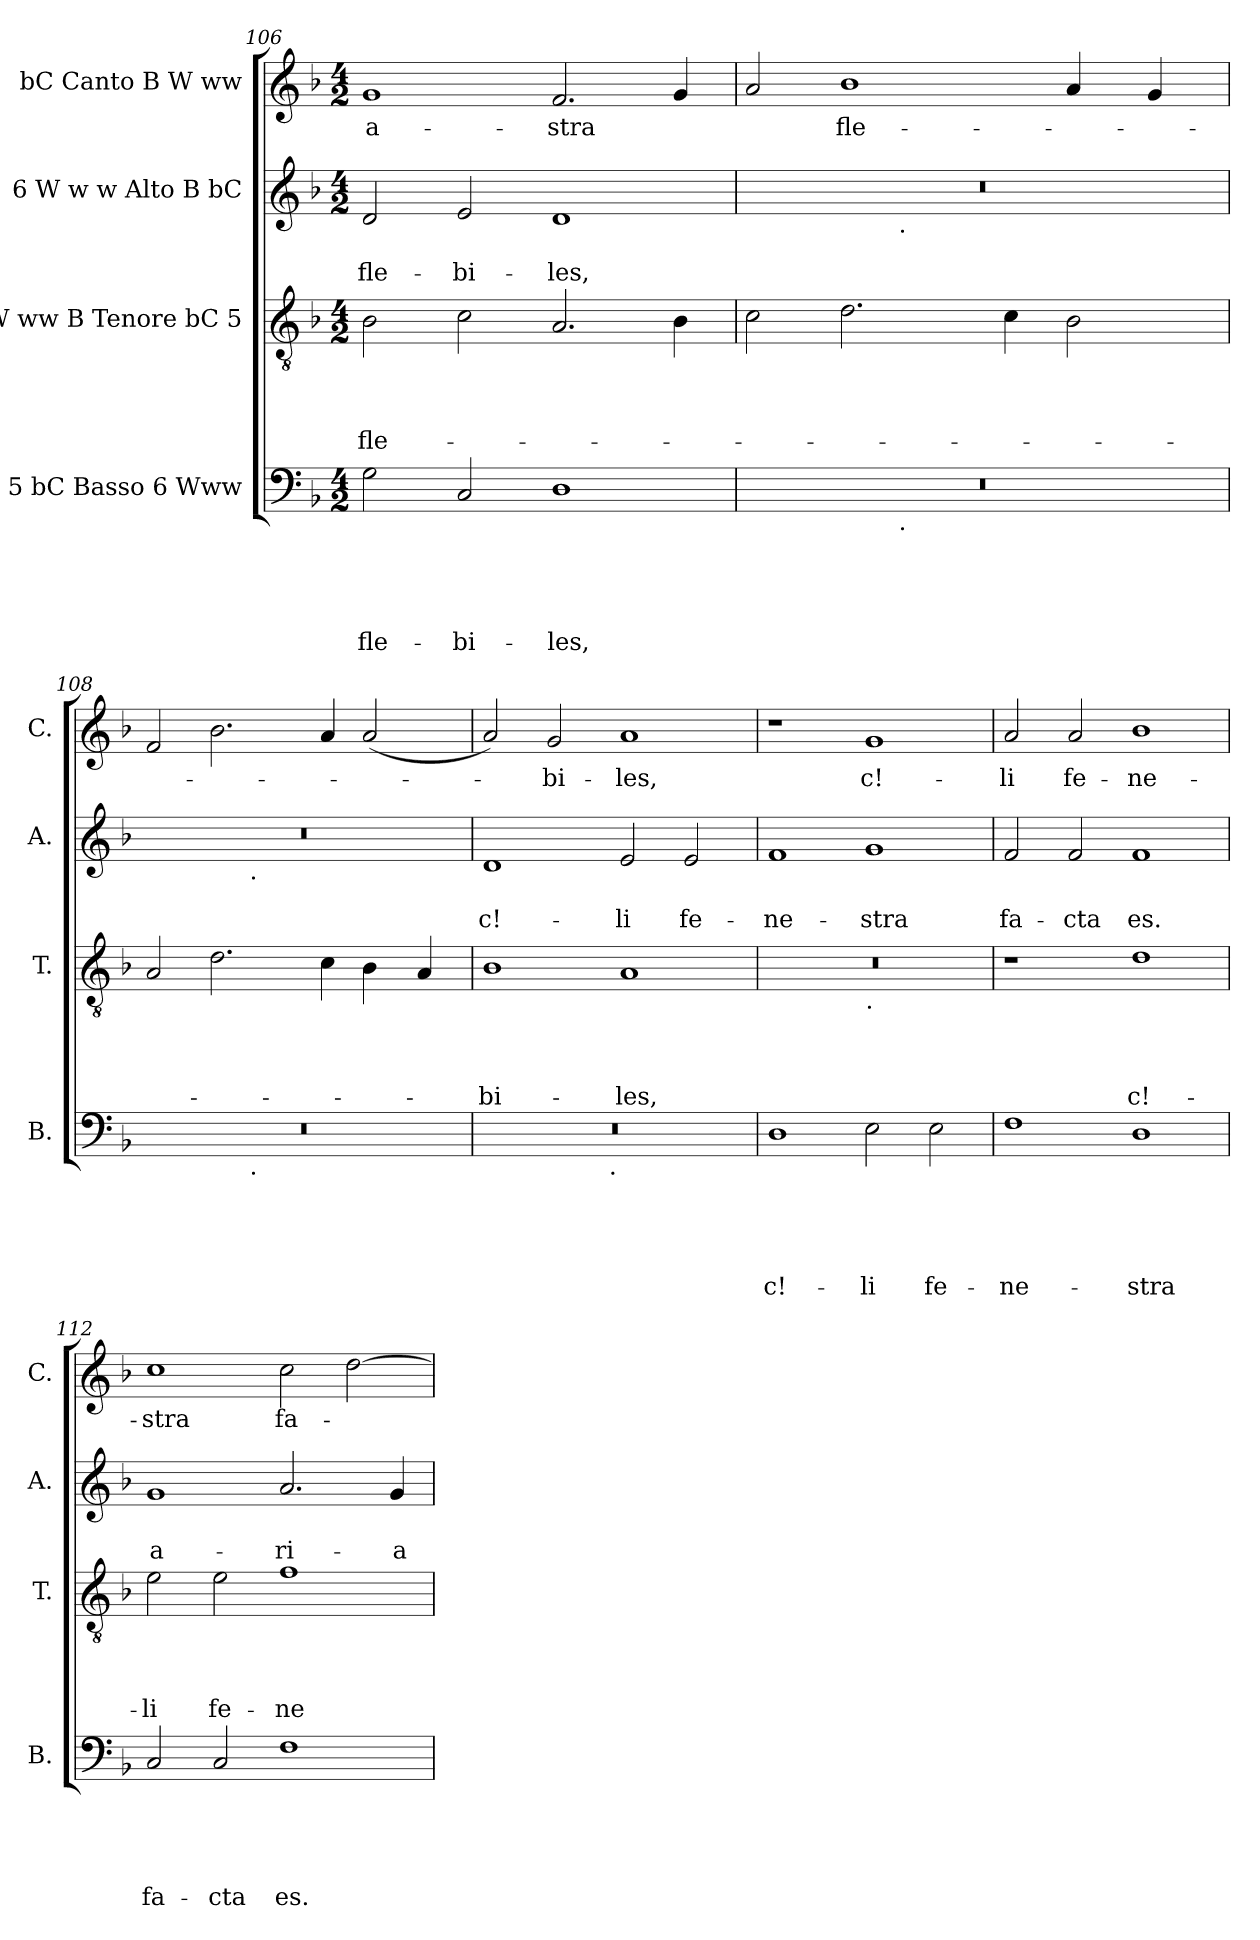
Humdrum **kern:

**kern	**text	**text	**text	**text	**text	**kern	**text	**text	**text	**text	**kern	**text	**text	**kern	**text
*part4	*part4	*part4	*part4	*part4	*part4	*part3	*part3	*part3	*part3	*part3	*part2	*part2	*part2	*part1	*part1
*staff4	*staff4	*staff4	*staff4	*staff4	*staff4	*staff3	*staff3	*staff3	*staff3	*staff3	*staff2	*staff2	*staff2	*staff1	*staff1
*I"5 bC Basso 6 Www	*	*	*	*	*	*I"W ww B Tenore bC 5	*	*	*	*	*I"6 W w w Alto B bC	*	*	*I"bC Canto B W ww	*
*I'B.	*	*	*	*	*	*I'T.	*	*	*	*	*I'A.	*	*	*I'C.	*
*clefF4	*	*	*	*	*	*clefGv2	*	*	*	*	*clefG2	*	*	*clefG2	*
*k[b-]	*	*	*	*	*	*k[b-]	*	*	*	*	*k[b-]	*	*	*k[b-]	*
*F:	*	*	*	*	*	*F:	*	*	*	*	*F:	*	*	*F:	*
*M4/2	*	*	*	*	*	*M4/2	*	*	*	*	*M4/2	*	*	*M4/2	*
=106	=106	=106	=106	=106	=106	=106	=106	=106	=106	=106	=106	=106	=106	=106	=106
!	!	!	!	!	!LO:LY:b	!	!	!	!	!LO:LY:b	!	!	!LO:LY:b	!	!LO:LY:b:rj
2G\	.	.	.	.	fle-	2B-\	.	.	.	fle-	2d/	.	fle-	1g	a-
!	!	!	!	!	!LO:LY:b	!	!	!	!	!	!	!	!LO:LY:b	!	!
2C/	.	.	.	.	-bi-	2c\	.	.	.	.	2e/	.	-bi-	.	.
!	!	!	!	!	!LO:LY:b	!	!	!	!	!	!	!	!LO:LY:b	!	!LO:LY:b
1D	.	.	.	.	-les,	2.A/	.	.	.	.	1d	.	-les,	2.f/	-stra
.	.	.	.	.	.	4B-\	.	.	.	.	.	.	.	4g/	.
=107	=107	=107	=107	=107	=107	=107	=107	=107	=107	=107	=107	=107	=107	=107	=107
*^	*	*	*	*	*	*	*	*	*	*	*^	*	*	*	*
0r	2ryy	.	.	.	.	.	2c\	.	.	.	.	0r	2ryy	.	.	2a/	.
!	!	!	!	!	!	!	!	!	!	!	!	!	!	!	!	!	!LO:LY:b
.	8ryy	.	.	.	.	.	2.d\	.	.	.	.	.	8ryy	.	.	1b-	fle-
.	32ryy	.	.	.	.	.	.	.	.	.	.	.	32ryy	.	.	.	.
!	!	!	!	!	!	!	!	!	!	!	!	!	!LO:TX:b:t=.	!	!	!	!
!	!LO:TX:b:t=.	!	!	!	!	!	!	!	!	!	!	!	!	!	!	!	!
.	1ryy	.	.	.	.	.	.	.	.	.	.	.	1ryy	.	.	.	.
.	.	.	.	.	.	.	4c\	.	.	.	.	.	.	.	.	.	.
.	.	.	.	.	.	.	2B-\	.	.	.	.	.	.	.	.	4a/	.
.	4ryy	.	.	.	.	.	.	.	.	.	.	.	4ryy	.	.	.	.
.	.	.	.	.	.	.	.	.	.	.	.	.	.	.	.	4g/	.
.	16.ryy	.	.	.	.	.	.	.	.	.	.	.	16.ryy	.	.	.	.
=108	=108	=108	=108	=108	=108	=108	=108	=108	=108	=108	=108	=108	=108	=108	=108	=108	=108
0r	2ryy	.	.	.	.	.	2A/	.	.	.	.	0r	2ryy	.	.	2f/	.
.	8ryy	.	.	.	.	.	2.d\	.	.	.	.	.	8ryy	.	.	2.b-\	.
.	32ryy	.	.	.	.	.	.	.	.	.	.	.	32ryy	.	.	.	.
!	!	!	!	!	!	!	!	!	!	!	!	!	!LO:TX:b:t=.	!	!	!	!
!	!LO:TX:b:t=.	!	!	!	!	!	!	!	!	!	!	!	!	!	!	!	!
.	1ryy	.	.	.	.	.	.	.	.	.	.	.	1ryy	.	.	.	.
.	.	.	.	.	.	.	4c\	.	.	.	.	.	.	.	.	4a/	.
.	.	.	.	.	.	.	4B-\	.	.	.	.	.	.	.	.	(<2a/	.
.	4ryy	.	.	.	.	.	.	.	.	.	.	.	4ryy	.	.	.	.
.	.	.	.	.	.	.	4A/	.	.	.	.	.	.	.	.	.	.
.	16.ryy	.	.	.	.	.	.	.	.	.	.	.	16.ryy	.	.	.	.
=109	=109	=109	=109	=109	=109	=109	=109	=109	=109	=109	=109	=109	=109	=109	=109	=109	=109
!	!	!	!	!	!	!	!	!	!	!	!LO:LY:b	!	!	!	!LO:LY:b	!	!
*	*	*	*	*	*	*	*	*	*	*	*	*v	*v	*	*	*	*
0r	2ryy	.	.	.	.	.	1B-	.	.	.	-bi-	1d	.	c!-	2a/)	.
!	!	!	!	!	!	!	!	!	!	!	!	!	!	!	!	!LO:LY:b
.	4...ryy	.	.	.	.	.	.	.	.	.	.	.	.	.	2g/	-bi-
!	!LO:TX:b:t=.	!	!	!	!	!	!	!	!	!	!	!	!	!	!	!
.	1ryy	.	.	.	.	.	.	.	.	.	.	.	.	.	.	.
!	!	!	!	!	!	!	!	!	!	!	!LO:LY:b	!	!	!LO:LY:b	!	!LO:LY:b
.	.	.	.	.	.	.	1A	.	.	.	-les,	2e/	.	-li	1a	-les,
!	!	!	!	!	!	!	!	!	!	!	!	!	!	!LO:LY:b	!	!
.	.	.	.	.	.	.	.	.	.	.	.	2e/	.	fe-	.	.
.	32ryy	.	.	.	.	.	.	.	.	.	.	.	.	.	.	.
!!LO:PB:g=z
=110	=110	=110	=110	=110	=110	=110	=110	=110	=110	=110	=110	=110	=110	=110	=110	=110
!	!	!	!	!	!	!LO:LY:b	!	!	!	!	!	!	!	!LO:LY:b	!	!
*v	*v	*	*	*	*	*	*^	*	*	*	*	*	*	*	*	*
1D	.	.	.	.	c!-	0r	1ryy	.	.	.	.	1f	.	-ne-	1r	.
!	!	!	!	!	!	!	!LO:TX:b:t=.	!	!	!	!	!	!	!	!	!
!	!	!	!	!	!LO:LY:b	!	!	!	!	!	!	!	!	!LO:LY:b	!	!LO:LY:b
2E\	.	.	.	.	-li	.	1ryy	.	.	.	.	1g	.	-stra	1g	c!-
!	!	!	!	!	!LO:LY:b	!	!	!	!	!	!	!	!	!	!	!
2E\	.	.	.	.	fe-	.	.	.	.	.	.	.	.	.	.	.
=111	=111	=111	=111	=111	=111	=111	=111	=111	=111	=111	=111	=111	=111	=111	=111	=111
!	!	!	!	!	!LO:LY:b	!	!	!	!	!	!	!	!	!LO:LY:b	!	!LO:LY:b
*	*	*	*	*	*	*v	*v	*	*	*	*	*	*	*	*	*
1F	.	.	.	.	-ne-	1r	.	.	.	.	2f/	.	fa-	2a/	-li
!	!	!	!	!	!	!	!	!	!	!	!	!	!LO:LY:b	!	!LO:LY:b
.	.	.	.	.	.	.	.	.	.	.	2f/	.	-cta	2a/	fe-
!	!	!	!	!	!LO:LY:b	!	!	!	!	!LO:LY:b	!	!	!LO:LY:b	!	!LO:LY:b
1D	.	.	.	.	-stra	1d	.	.	.	c!-	1f	.	es.	1b-	-ne-
=112	=112	=112	=112	=112	=112	=112	=112	=112	=112	=112	=112	=112	=112	=112	=112
!	!	!	!	!	!LO:LY:b	!	!	!	!	!LO:LY:b	!	!	!LO:LY:b	!	!LO:LY:b
2C/	.	.	.	.	fa-	2e\	.	.	.	-li	1g	.	a-	1cc	-stra
!	!	!	!	!	!LO:LY:b	!	!	!	!	!LO:LY:b	!	!	!	!	!
2C/	.	.	.	.	-cta	2e\	.	.	.	fe-	.	.	.	.	.
!	!	!	!	!	!LO:LY:b	!	!	!	!	!LO:LY:b	!	!	!LO:LY:b	!	!LO:LY:b
1F	.	.	.	.	es.	1f	.	.	.	-ne-	2.a/	.	-ri-	2cc\	fa-
.	.	.	.	.	.	.	.	.	.	.	.	.	.	[>2dd\	.
!	!	!	!	!	!	!	!	!	!	!	!	!	!LO:LY:b	!	!
.	.	.	.	.	.	.	.	.	.	.	4g/	.	-a	.	.
=	=	=	=	=	=	=	=	=	=	=	=	=	=	=	=
*-	*-	*-	*-	*-	*-	*-	*-	*-	*-	*-	*-	*-	*-	*-	*-
